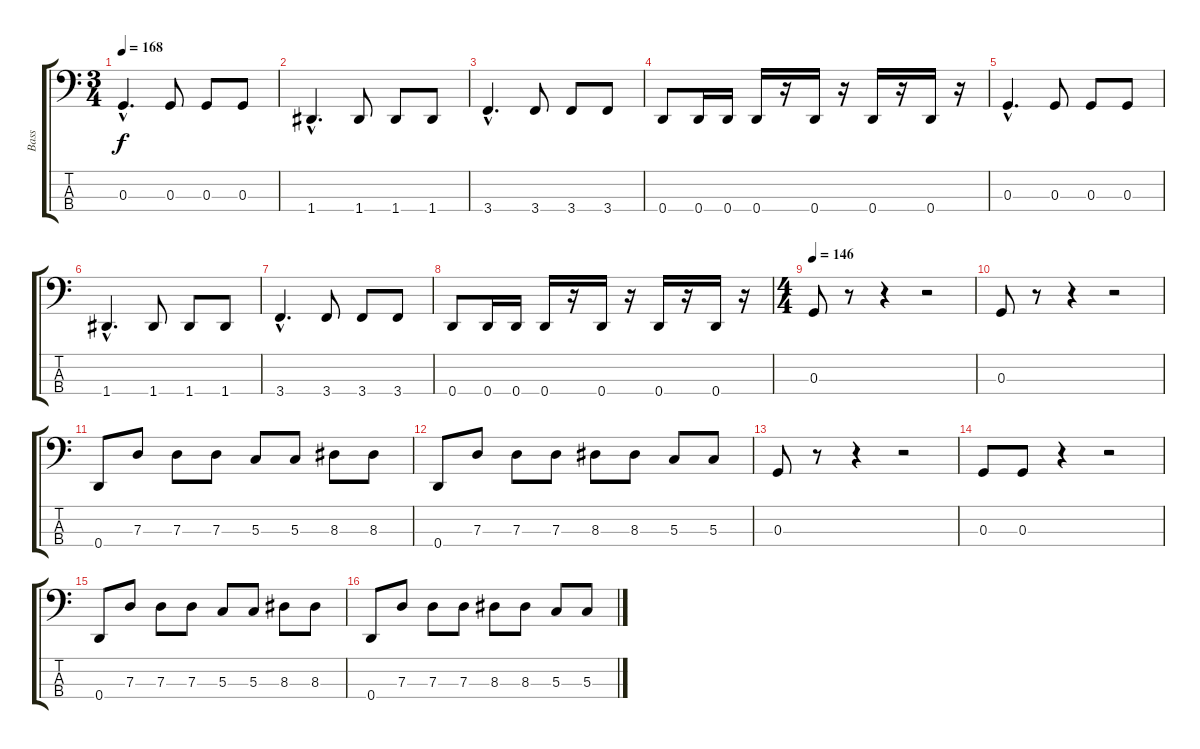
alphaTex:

\track ("Bass" "Bass") {instrument electricbassfinger}
\staff {score tabs}
\tuning (F2 C2 G1 D1) {hide}
\ts (3 4)
\tempo 168
\clef f4
\ks c
0.3{hac}.4{d dy f} 0.3.8 0.3.8 0.3.8 |
1.4{hac}.4{d} 1.4.8 1.4.8 1.4.8 |
3.4{hac}.4{d} 3.4.8 3.4.8 3.4.8 |
0.4.8 0.4.16 0.4.16 0.4.16 r.16 0.4.16 r.16 0.4.16 r.16 0.4.16 r.16 |
0.3{hac}.4{d} 0.3.8 0.3.8 0.3.8 |
1.4{hac}.4{d} 1.4.8 1.4.8 1.4.8 |
3.4{hac}.4{d} 3.4.8 3.4.8 3.4.8 |
0.4.8 0.4.16 0.4.16 0.4.16 r.16 0.4.16 r.16 0.4.16 r.16 0.4.16 r.16 |
\ts (4 4)
\tempo 146
0.3.8 r.8 r.4 r.2 |
0.3.8 r.8 r.4 r.2 |
0.4.8 7.3.8 7.3.8 7.3.8 5.3.8 5.3.8 8.3.8 8.3.8 |
0.4.8 7.3.8 7.3.8 7.3.8 8.3.8 8.3.8 5.3.8 5.3.8 |
0.3.8 r.8 r.4 r.2 |
0.3.8 0.3.8 r.4 r.2 |
0.4.8 7.3.8 7.3.8 7.3.8 5.3.8 5.3.8 8.3.8 8.3.8 |
0.4.8 7.3.8 7.3.8 7.3.8 8.3.8 8.3.8 5.3.8 5.3.8
